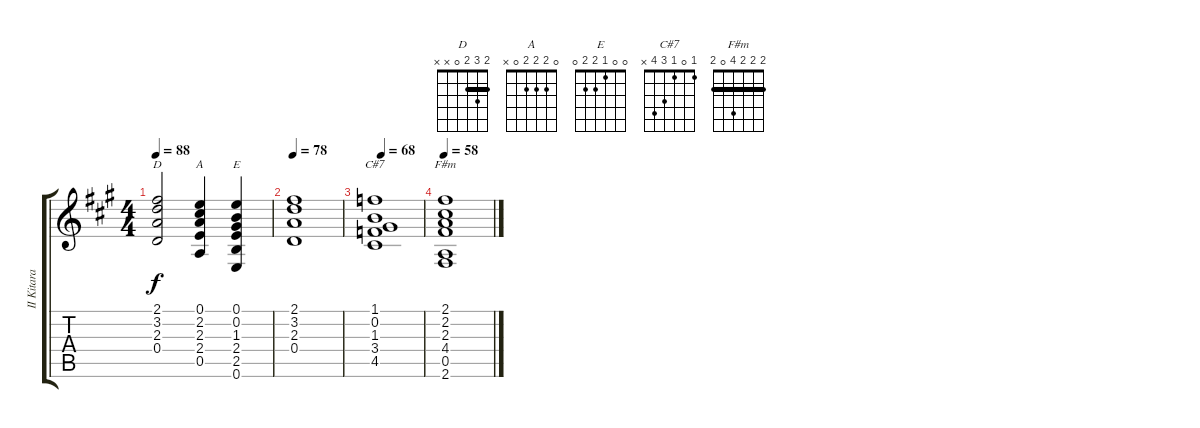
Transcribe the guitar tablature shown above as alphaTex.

\track ("II Kitara (Soinnut)" "II Kitara ") {instrument overdrivenguitar}
\staff {score tabs}
\tuning (E4 B3 G3 D3 A2 E2) {hide}
\chord ("D" 2 3 2 0 x x) {barre 2}
\chord ("A" 0 2 2 2 0 x)
\chord ("E" 0 0 1 2 2 0)
\chord ("C#7" 1 0 1 3 4 x)
\chord ("F#m" 2 2 2 4 0 2) {barre 2}
\ts (4 4)
\tempo 88
\clef g2
\ks f#minor
(2.1 3.2 2.3 0.4).2{ch "D" dy f} (0.1 2.2 2.3 2.4 0.5).4{ch "A"} (0.1 0.2 1.3 2.4 2.5 0.6).4{ch "E"} |
\tempo 78
(2.1 3.2 2.3 0.4).1 |
\tempo 68
(1.1 0.2 1.3 3.4 4.5).1{ch "C#7"} |
\tempo 58
(2.1 2.2 2.3 4.4 0.5 2.6).1{ch "F#m"}
